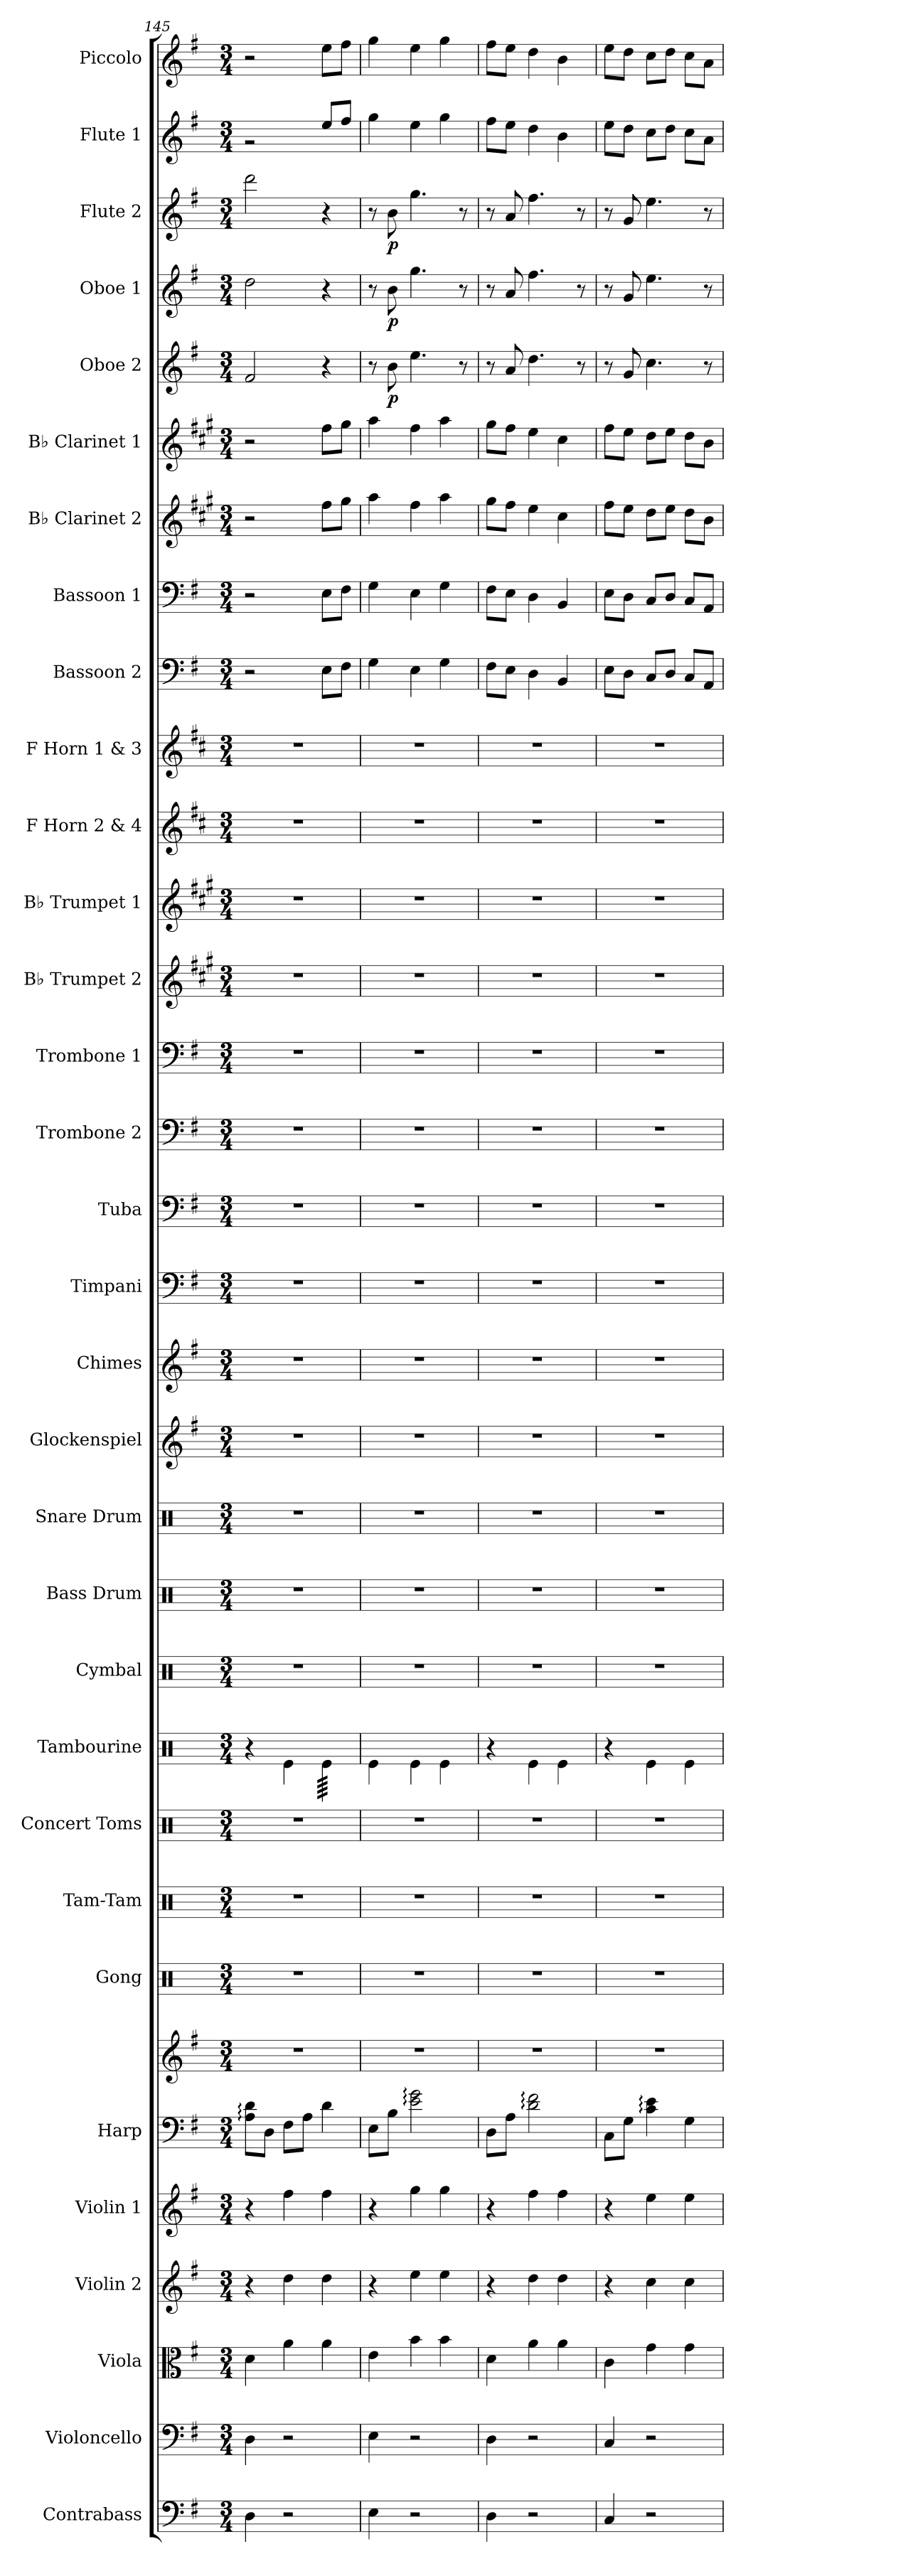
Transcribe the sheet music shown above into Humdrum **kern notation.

**kern	**kern	**kern	**kern	**kern	**kern	**kern	**kern	**kern	**kern	**kern	**kern	**kern	**kern	**kern	**kern	**kern	**kern	**kern	**kern	**kern	**kern	**kern	**kern	**kern	**dynam	**kern	**dynam	**kern	**dynam	**kern	**dynam	**kern	**dynam	**kern	**dynam	**kern	**dynam	**kern	**dynam	**kern	**dynam
*part32	*part31	*part30	*part29	*part28	*part27	*part27	*part26	*part25	*part24	*part23	*part22	*part21	*part20	*part19	*part18	*part17	*part16	*part15	*part14	*part13	*part12	*part11	*part10	*part9	*part9	*part8	*part8	*part7	*part7	*part6	*part6	*part5	*part5	*part4	*part4	*part3	*part3	*part2	*part2	*part1	*part1
*staff33	*staff32	*staff31	*staff30	*staff29	*staff28	*staff27	*staff26	*staff25	*staff24	*staff23	*staff22	*staff21	*staff20	*staff19	*staff18	*staff17	*staff16	*staff15	*staff14	*staff13	*staff12	*staff11	*staff10	*staff9	*staff9	*staff8	*staff8	*staff7	*staff7	*staff6	*staff6	*staff5	*staff5	*staff4	*staff4	*staff3	*staff3	*staff2	*staff2	*staff1	*staff1
*I"Contrabass	*I"Violoncello	*I"Viola	*I"Violin 2	*I"Violin 1	*I"Harp	*	*I"Gong	*I"Tam-Tam	*I"Concert Toms	*I"Tambourine	*I"Cymbal	*I"Bass Drum	*I"Snare Drum	*I"Glockenspiel	*I"Chimes	*I"Timpani	*I"Tuba	*I"Trombone 2	*I"Trombone 1	*I"B♭ Trumpet 2	*I"B♭ Trumpet 1	*I"F Horn 2 &amp; 4	*I"F Horn 1 &amp; 3	*I"Bassoon 2	*	*I"Bassoon 1	*	*I"B♭ Clarinet 2	*	*I"B♭ Clarinet 1	*	*I"Oboe 2	*	*I"Oboe 1	*	*I"Flute 2	*	*I"Flute 1	*	*I"Piccolo	*
*I'Cb.	*I'Vc.	*I'Vla.	*I'Vln. 2	*I'Vln. 1	*I'Hrp.	*	*I'Gong	*I'Tam	*I'C. Toms	*I'Tamb.	*I'Cym.	*I'B. Dr.	*I'Sn. Dr.	*I'Glock.	*I'Cme.	*I'Timp.	*I'Tba.	*I'Tbn. 2	*I'Tbn. 1	*I'B♭ Tpt. 2	*I'B♭ Tpt. 1	*I'F Hn. 2 4	*I'F Hn. 1 3	*I'Bsn. 2	*	*I'Bsn. 1	*	*I'B♭ Cl. 2	*	*I'B♭ Cl. 1	*	*I'Ob. 2	*	*I'Ob. 1	*	*I'Fl. 2	*	*I'Fl. 1	*	*I'Picc.	*
*clefF4	*clefF4	*clefC3	*clefG2	*clefG2	*clefF4	*clefG2	*clefX	*clefX	*clefX	*clefX	*clefX	*clefX	*clefX	*clefG2	*clefG2	*clefF4	*clefF4	*clefF4	*clefF4	*clefG2	*clefG2	*clefG2	*clefG2	*clefF4	*	*clefF4	*	*clefG2	*	*clefG2	*	*clefG2	*	*clefG2	*	*clefG2	*	*clefG2	*	*clefG2	*
*ITrd7c12	*	*	*	*	*	*	*	*	*	*	*	*	*	*ITrd-14c-24	*	*	*	*	*	*ITrd1c2	*ITrd1c2	*ITrd4c7	*ITrd4c7	*	*	*	*	*ITrd1c2	*	*ITrd1c2	*	*	*	*	*	*	*	*	*	*ITrd-7c-12	*
*k[f#]	*k[f#]	*k[f#]	*k[f#]	*k[f#]	*k[f#]	*k[f#]	*k[]	*k[]	*k[]	*k[]	*k[]	*k[]	*k[]	*k[f#]	*k[f#]	*k[f#]	*k[f#]	*k[f#]	*k[f#]	*k[f#]	*k[f#]	*k[f#]	*k[f#]	*k[f#]	*	*k[f#]	*	*k[f#]	*	*k[f#]	*	*k[f#]	*	*k[f#]	*	*k[f#]	*	*k[f#]	*	*k[f#]	*
*M3/4	*M3/4	*M3/4	*M3/4	*M3/4	*M3/4	*M3/4	*M3/4	*M3/4	*M3/4	*M3/4	*M3/4	*M3/4	*M3/4	*M3/4	*M3/4	*M3/4	*M3/4	*M3/4	*M3/4	*M3/4	*M3/4	*M3/4	*M3/4	*M3/4	*	*M3/4	*	*M3/4	*	*M3/4	*	*M3/4	*	*M3/4	*	*M3/4	*	*M3/4	*	*M3/4	*
=145	=145	=145	=145	=145	=145	=145	=145	=145	=145	=145	=145	=145	=145	=145	=145	=145	=145	=145	=145	=145	=145	=145	=145	=145	=145	=145	=145	=145	=145	=145	=145	=145	=145	=145	=145	=145	=145	=145	=145	=145	=145
*	*	*	*	*	*	*	*	*	*	*	*	*	*	*	*	*	*	*	*	*	*	*	*	*	*	*	*	*	*	*	*	*	*	*	*	*	*	*^	*	*	*
4DD\	4D\	4d\	4r	4r	8A\: 8d\:L	2.r	2.r	2.r	2.r	4r	2.r	2.r	2.r	2.r	2.r	2.r	2.r	2.r	2.r	2.r	2.r	2.r	2.r	2r	.	2r	.	2r	.	2r	.	2f#/	.	2dd\	.	2ddd\	.	2ddd/yy	2r	.	2r	.
.	.	.	.	.	8D\J	.	.	.	.	.	.	.	.	.	.	.	.	.	.	.	.	.	.	.	.	.	.	.	.	.	.	.	.	.	.	.	.	.	.	.	.	.
2r	2r	4a\	4dd\	4ff#\	8F#\L	.	.	.	.	4Re\	.	.	.	.	.	.	.	.	.	.	.	.	.	.	.	.	.	.	.	.	.	.	.	.	.	.	.	.	.	.	.	.
.	.	.	.	.	8A\J	.	.	.	.	.	.	.	.	.	.	.	.	.	.	.	.	.	.	.	.	.	.	.	.	.	.	.	.	.	.	.	.	.	.	.	.	.
!	!	!	!	!	!	!	!	!	!	!	!	!	!	!	!	!	!	!	!	!	!	!	!	!	!LO:DY:b	!	!	!	!	!	!	!	!	!	!	!	!	!	!	!	!	!
!	!	!	!	!	!	!	!	!	!	!	!	!	!	!	!	!	!	!	!	!	!	!	!	!	!LO:DY:n=1:b	!	!LO:DY:b	!	!	!	!	!	!	!	!	!	!	!	!	!	!	!
!	!	!	!	!	!	!	!	!	!	!	!	!	!	!	!	!	!	!	!	!	!	!	!	!	!	!	!LO:DY:n=1:b	!	!LO:DY:b	!	!	!	!	!	!	!	!	!	!	!	!	!
!	!	!	!	!	!	!	!	!	!	!	!	!	!	!	!	!	!	!	!	!	!	!	!	!	!	!	!	!	!LO:DY:n=1:b	!	!LO:DY:b	!	!	!	!	!	!	!	!	!	!	!
!	!	!	!	!	!	!	!	!	!	!	!	!	!	!	!	!	!	!	!	!	!	!	!	!	!	!	!	!	!	!	!LO:DY:n=1:b	!	!	!	!	!	!	!	!	!LO:DY:b	!	!
!	!	!	!	!	!	!	!	!	!	!	!	!	!	!	!	!	!	!	!	!	!	!	!	!	!	!	!	!	!	!	!	!	!	!	!	!	!	!	!	!LO:DY:n=1:b	!	!LO:DY:b
!	!	!	!	!	!	!	!	!	!	!	!	!	!	!	!	!	!	!	!	!	!	!	!	!	!	!	!	!	!	!	!	!	!	!	!	!	!	!	!	!	!	!LO:DY:n=1:b
*	*	*	*	*	*	*	*	*	*	*tremolo	*	*	*	*	*	*	*	*	*	*	*	*	*	*	*	*	*	*	*	*	*	*	*	*	*	*	*	*	*	*	*	*
.	.	4a\	4dd\	4ff#\	4d\	.	.	.	.	64Re\LLLL	.	.	.	.	.	.	.	.	.	.	.	.	.	8E\L	mf mp	8E\L	mf mp	8ee\L	mf mp	8ee\L	mf mp	4r	.	4r	.	4r	.	8ee/L	4ryy	mf mp	8eee\L	mf mp
.	.	.	.	.	.	.	.	.	.	64Re\	.	.	.	.	.	.	.	.	.	.	.	.	.	.	.	.	.	.	.	.	.	.	.	.	.	.	.	.	.	.	.	.
.	.	.	.	.	.	.	.	.	.	64Re\	.	.	.	.	.	.	.	.	.	.	.	.	.	.	.	.	.	.	.	.	.	.	.	.	.	.	.	.	.	.	.	.
.	.	.	.	.	.	.	.	.	.	64Re\	.	.	.	.	.	.	.	.	.	.	.	.	.	.	.	.	.	.	.	.	.	.	.	.	.	.	.	.	.	.	.	.
.	.	.	.	.	.	.	.	.	.	64Re\	.	.	.	.	.	.	.	.	.	.	.	.	.	.	.	.	.	.	.	.	.	.	.	.	.	.	.	.	.	.	.	.
.	.	.	.	.	.	.	.	.	.	64Re\	.	.	.	.	.	.	.	.	.	.	.	.	.	.	.	.	.	.	.	.	.	.	.	.	.	.	.	.	.	.	.	.
.	.	.	.	.	.	.	.	.	.	64Re\	.	.	.	.	.	.	.	.	.	.	.	.	.	.	.	.	.	.	.	.	.	.	.	.	.	.	.	.	.	.	.	.
.	.	.	.	.	.	.	.	.	.	64Re\	.	.	.	.	.	.	.	.	.	.	.	.	.	.	.	.	.	.	.	.	.	.	.	.	.	.	.	.	.	.	.	.
.	.	.	.	.	.	.	.	.	.	64Re\	.	.	.	.	.	.	.	.	.	.	.	.	.	8F#\J	.	8F#\J	.	8ff#\J	.	8ff#\J	.	.	.	.	.	.	.	8ff#/J	.	.	8fff#\J	.
.	.	.	.	.	.	.	.	.	.	64Re\	.	.	.	.	.	.	.	.	.	.	.	.	.	.	.	.	.	.	.	.	.	.	.	.	.	.	.	.	.	.	.	.
.	.	.	.	.	.	.	.	.	.	64Re\	.	.	.	.	.	.	.	.	.	.	.	.	.	.	.	.	.	.	.	.	.	.	.	.	.	.	.	.	.	.	.	.
.	.	.	.	.	.	.	.	.	.	64Re\	.	.	.	.	.	.	.	.	.	.	.	.	.	.	.	.	.	.	.	.	.	.	.	.	.	.	.	.	.	.	.	.
.	.	.	.	.	.	.	.	.	.	64Re\	.	.	.	.	.	.	.	.	.	.	.	.	.	.	.	.	.	.	.	.	.	.	.	.	.	.	.	.	.	.	.	.
.	.	.	.	.	.	.	.	.	.	64Re\	.	.	.	.	.	.	.	.	.	.	.	.	.	.	.	.	.	.	.	.	.	.	.	.	.	.	.	.	.	.	.	.
.	.	.	.	.	.	.	.	.	.	64Re\	.	.	.	.	.	.	.	.	.	.	.	.	.	.	.	.	.	.	.	.	.	.	.	.	.	.	.	.	.	.	.	.
.	.	.	.	.	.	.	.	.	.	64Re\JJJJ	.	.	.	.	.	.	.	.	.	.	.	.	.	.	.	.	.	.	.	.	.	.	.	.	.	.	.	.	.	.	.	.
*	*	*	*	*	*	*	*	*	*	*Xtremolo	*	*	*	*	*	*	*	*	*	*	*	*	*	*	*	*	*	*	*	*	*	*	*	*	*	*	*	*	*	*	*	*
*	*	*	*	*	*	*	*	*	*	*	*	*	*	*	*	*	*	*	*	*	*	*	*	*	*	*	*	*	*	*	*	*	*	*	*	*	*	*v	*v	*	*	*
=146	=146	=146	=146	=146	=146	=146	=146	=146	=146	=146	=146	=146	=146	=146	=146	=146	=146	=146	=146	=146	=146	=146	=146	=146	=146	=146	=146	=146	=146	=146	=146	=146	=146	=146	=146	=146	=146	=146	=146	=146	=146
4EE\	4E\	4e\	4r	4r	8E\L	2.r	2.r	2.r	2.r	4Re\	2.r	2.r	2.r	2.r	2.r	2.r	2.r	2.r	2.r	2.r	2.r	2.r	2.r	4G\	.	4G\	.	4gg\	.	4gg\	.	8r	.	8r	.	8r	.	4gg\	.	4ggg\	.
!	!	!	!	!	!	!	!	!	!	!	!	!	!	!	!	!	!	!	!	!	!	!	!	!	!	!	!	!	!	!	!	!	!LO:DY:b	!	!LO:DY:b	!	!LO:DY:b	!	!	!	!
.	.	.	.	.	8B\J	.	.	.	.	.	.	.	.	.	.	.	.	.	.	.	.	.	.	.	.	.	.	.	.	.	.	8b\	p	8b\	p	8b\	p	.	.	.	.
2r	2r	4b\	4ee\	4gg\	2e\: 2g\:	.	.	.	.	4Re\	.	.	.	.	.	.	.	.	.	.	.	.	.	4E\	.	4E\	.	4ee\	.	4ee\	.	4.ee\	.	4.gg\	.	4.gg\	.	4ee\	.	4eee\	.
.	.	4b\	4ee\	4gg\	.	.	.	.	.	4Re\	.	.	.	.	.	.	.	.	.	.	.	.	.	4G\	.	4G\	.	4gg\	.	4gg\	.	.	.	.	.	.	.	4gg\	.	4ggg\	.
.	.	.	.	.	.	.	.	.	.	.	.	.	.	.	.	.	.	.	.	.	.	.	.	.	.	.	.	.	.	.	.	8r	.	8r	.	8r	.	.	.	.	.
=147	=147	=147	=147	=147	=147	=147	=147	=147	=147	=147	=147	=147	=147	=147	=147	=147	=147	=147	=147	=147	=147	=147	=147	=147	=147	=147	=147	=147	=147	=147	=147	=147	=147	=147	=147	=147	=147	=147	=147	=147	=147
4DD\	4D\	4d\	4r	4r	8D\L	2.r	2.r	2.r	2.r	4r	2.r	2.r	2.r	2.r	2.r	2.r	2.r	2.r	2.r	2.r	2.r	2.r	2.r	8F#\L	.	8F#\L	.	8ff#\L	.	8ff#\L	.	8r	.	8r	.	8r	.	8ff#\L	.	8fff#\L	.
.	.	.	.	.	8A\J	.	.	.	.	.	.	.	.	.	.	.	.	.	.	.	.	.	.	8E\J	.	8E\J	.	8ee\J	.	8ee\J	.	8a/	.	8a/	.	8a/	.	8ee\J	.	8eee\J	.
2r	2r	4a\	4dd\	4ff#\	2d\: 2f#\:	.	.	.	.	4Re\	.	.	.	.	.	.	.	.	.	.	.	.	.	4D\	.	4D\	.	4dd\	.	4dd\	.	4.dd\	.	4.ff#\	.	4.ff#\	.	4dd\	.	4ddd\	.
.	.	4a\	4dd\	4ff#\	.	.	.	.	.	4Re\	.	.	.	.	.	.	.	.	.	.	.	.	.	4BB/	.	4BB/	.	4b\	.	4b\	.	.	.	.	.	.	.	4b\	.	4bb\	.
.	.	.	.	.	.	.	.	.	.	.	.	.	.	.	.	.	.	.	.	.	.	.	.	.	.	.	.	.	.	.	.	8r	.	8r	.	8r	.	.	.	.	.
=148	=148	=148	=148	=148	=148	=148	=148	=148	=148	=148	=148	=148	=148	=148	=148	=148	=148	=148	=148	=148	=148	=148	=148	=148	=148	=148	=148	=148	=148	=148	=148	=148	=148	=148	=148	=148	=148	=148	=148	=148	=148
4CC/	4C/	4c\	4r	4r	8C\L	2.r	2.r	2.r	2.r	4r	2.r	2.r	2.r	2.r	2.r	2.r	2.r	2.r	2.r	2.r	2.r	2.r	2.r	8E\L	.	8E\L	.	8ee\L	.	8ee\L	.	8r	.	8r	.	8r	.	8ee\L	.	8eee\L	.
.	.	.	.	.	8G\J	.	.	.	.	.	.	.	.	.	.	.	.	.	.	.	.	.	.	8D\J	.	8D\J	.	8dd\J	.	8dd\J	.	8g/	.	8g/	.	8g/	.	8dd\J	.	8ddd\J	.
2r	2r	4g\	4cc\	4ee\	4c\: 4e\:	.	.	.	.	4Re\	.	.	.	.	.	.	.	.	.	.	.	.	.	8C/L	.	8C/L	.	8cc\L	.	8cc\L	.	4.cc\	.	4.ee\	.	4.ee\	.	8cc\L	.	8ccc\L	.
.	.	.	.	.	.	.	.	.	.	.	.	.	.	.	.	.	.	.	.	.	.	.	.	8D/J	.	8D/J	.	8dd\J	.	8dd\J	.	.	.	.	.	.	.	8dd\J	.	8ddd\J	.
.	.	4g\	4cc\	4ee\	4G\	.	.	.	.	4Re\	.	.	.	.	.	.	.	.	.	.	.	.	.	8C/L	.	8C/L	.	8cc\L	.	8cc\L	.	.	.	.	.	.	.	8cc\L	.	8ccc\L	.
.	.	.	.	.	.	.	.	.	.	.	.	.	.	.	.	.	.	.	.	.	.	.	.	8AA/J	.	8AA/J	.	8a\J	.	8a\J	.	8r	.	8r	.	8r	.	8a\J	.	8aa\J	.
=	=	=	=	=	=	=	=	=	=	=	=	=	=	=	=	=	=	=	=	=	=	=	=	=	=	=	=	=	=	=	=	=	=	=	=	=	=	=	=	=	=
*-	*-	*-	*-	*-	*-	*-	*-	*-	*-	*-	*-	*-	*-	*-	*-	*-	*-	*-	*-	*-	*-	*-	*-	*-	*-	*-	*-	*-	*-	*-	*-	*-	*-	*-	*-	*-	*-	*-	*-	*-	*-
